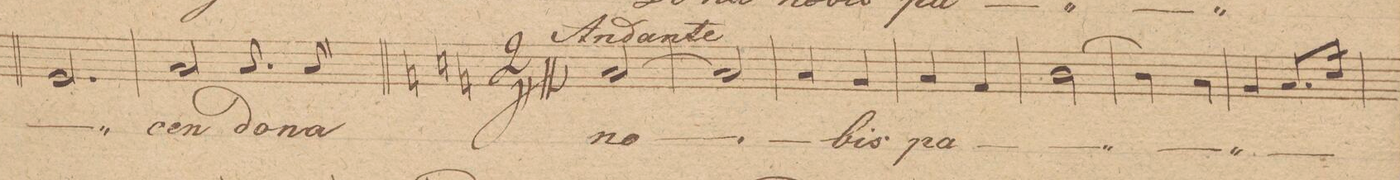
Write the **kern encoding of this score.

**kern	**text	**dynam
*I"Baſso 2do	*	*
*clefF4	*	*
*k[b-e-a-]	*	*
*M3/4	*	*
2.GG/	.	.
=29	=29	=29
2C/	-cem	.
8.C/	do-	.
16C/	-na	.
=30||	=30||	=30||
*k[]	*	*
*M2/4	*	*
[>2C/	no-	.
=31	=31	=31
2C/]	.	.
=32	=32	=32
4C/	.	.
4BB/	-bis	.
=33	=33	=33
4C/	pa-	.
4AA/	.	.
=34	=34	=34
[2D\	.	.
=35	=35	=35
4D\]	.	.
4C/	.	.
=36	=36	=36
4BB/	.	.
8.C/L	.	.
16E/Jk	.	.
=37	=37	=37
*-	*-	*-
